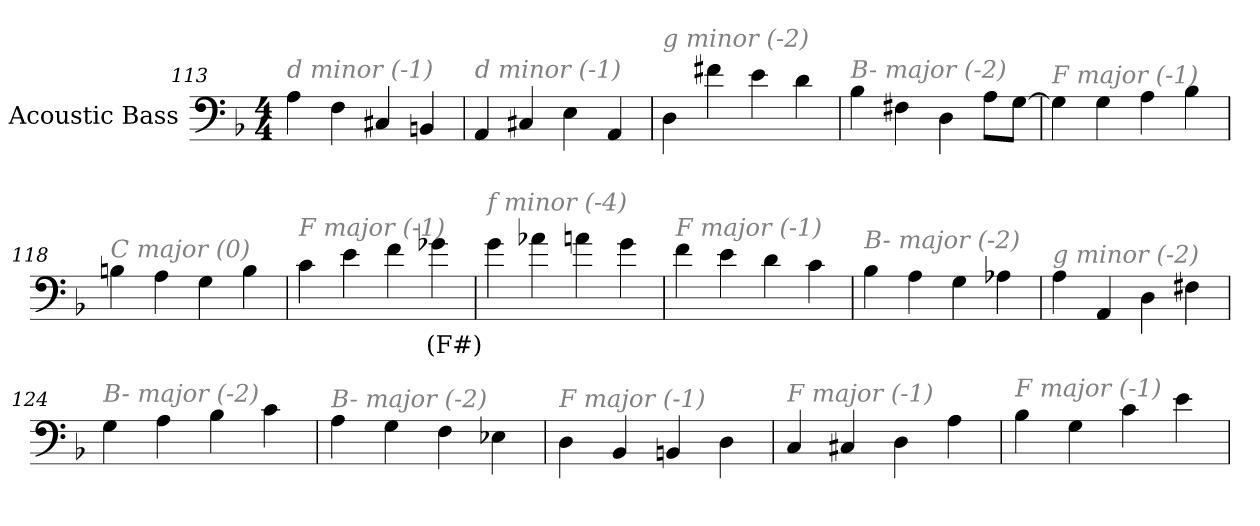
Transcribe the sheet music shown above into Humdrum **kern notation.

**kern	**text
*part1	*part1
*staff1	*staff1
*I"Acoustic Bass	*
*clefF4	*
*ITrd7c12	*
*k[b-]	*
*F:	*
*M4/4	*
=113	=113
!LO:TX:i:color=#808080:t=d minor (-1)	!
4AA	.
4FF	.
4CC#X	.
4BBBn	.
=114	=114
!LO:TX:i:color=#808080:t=d minor (-1)	!
4AAA	.
4CC#X	.
4EE	.
4AAA	.
=115	=115
!LO:TX:i:color=#808080:t=g minor (-2)	!
4DD	.
4F#X	.
4E	.
4D	.
=116	=116
!LO:TX:i:color=#808080:t=B- major (-2)	!
4BB-	.
4FF#X	.
4DD	.
8AAL	.
[8GGJ	.
=117	=117
!LO:TX:i:color=#808080:t=F major (-1)	!
4GG]	.
4GG	.
4AA	.
4BB-	.
=118	=118
!LO:TX:i:color=#808080:t=C major (0)	!
4BBn	.
4AA	.
4GG	.
4BB	.
=119	=119
!LO:TX:i:color=#808080:t=F major (-1)	!
4C	.
4E	.
4F	.
4G-Xi	(F#)
=120	=120
!LO:TX:i:color=#808080:t=f minor (-4)	!
4G	.
4A-X	.
4An	.
4G	.
=121	=121
!LO:TX:i:color=#808080:t=F major (-1)	!
4F	.
4E	.
4D	.
4C	.
=122	=122
!LO:TX:i:color=#808080:t=B- major (-2)	!
4BB-	.
4AA	.
4GG	.
4AA-X	.
=123	=123
!LO:TX:i:color=#808080:t=g minor (-2)	!
4AA	.
4AAA	.
4DD	.
4FF#X	.
=124	=124
!LO:TX:i:color=#808080:t=B- major (-2)	!
4GG	.
4AA	.
4BB-	.
4C	.
=125	=125
!LO:TX:i:color=#808080:t=B- major (-2)	!
4AA	.
4GG	.
4FF	.
4EE-X	.
=126	=126
!LO:TX:i:color=#808080:t=F major (-1)	!
4DD	.
4BBB-	.
4BBBn	.
4DD	.
=127	=127
!LO:TX:i:color=#808080:t=F major (-1)	!
4CC	.
4CC#X	.
4DD	.
4AA	.
=128	=128
!LO:TX:i:color=#808080:t=F major (-1)	!
4BB-	.
4GG	.
4C	.
4E	.
=	=
*-	*-
